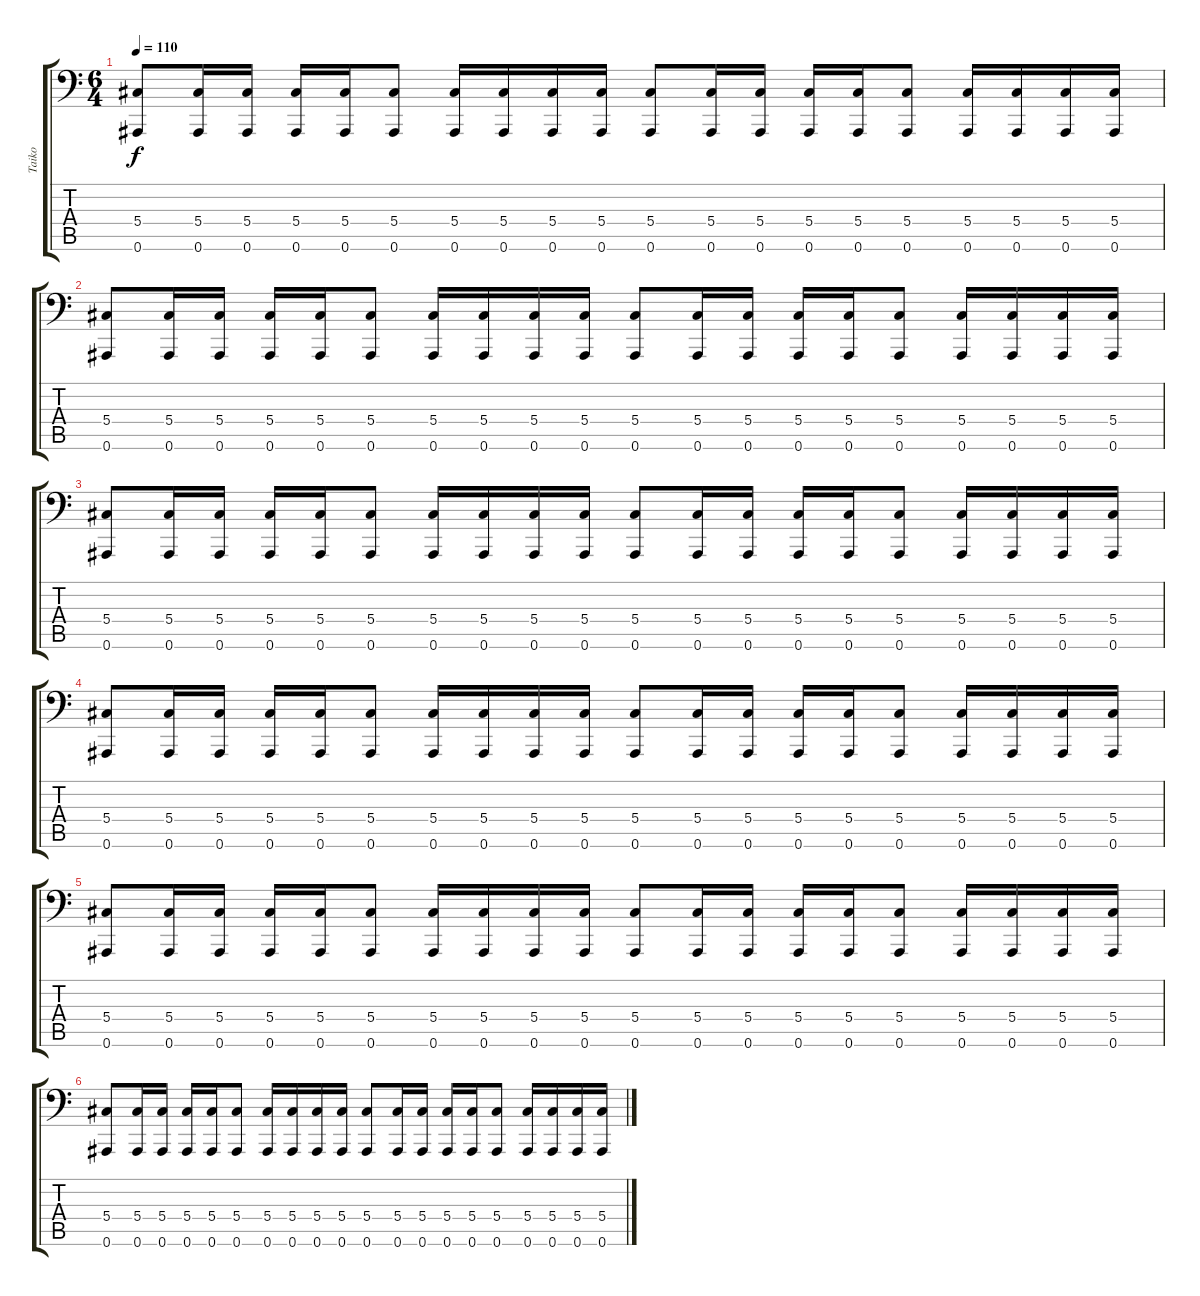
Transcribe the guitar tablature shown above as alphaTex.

\track ("Taiko" "Taiko") {instrument taikodrum}
\staff {score tabs}
\tuning (Bb3 F3 Db3 Ab2 Eb2 Bb1) {hide}
\ts (6 4)
\tempo 110
\clef f4
\ks c
(5.4 0.6).8{dy f} (5.4 0.6).16 (5.4 0.6).16 (5.4 0.6).16 (5.4 0.6).16 (5.4 0.6).8 (5.4 0.6).16 (5.4 0.6).16 (5.4 0.6).16 (5.4 0.6).16 (5.4 0.6).8 (5.4 0.6).16 (5.4 0.6).16 (5.4 0.6).16 (5.4 0.6).16 (5.4 0.6).8 (5.4 0.6).16 (5.4 0.6).16 (5.4 0.6).16 (5.4 0.6).16 |
(5.4 0.6).8 (5.4 0.6).16 (5.4 0.6).16 (5.4 0.6).16 (5.4 0.6).16 (5.4 0.6).8 (5.4 0.6).16 (5.4 0.6).16 (5.4 0.6).16 (5.4 0.6).16 (5.4 0.6).8 (5.4 0.6).16 (5.4 0.6).16 (5.4 0.6).16 (5.4 0.6).16 (5.4 0.6).8 (5.4 0.6).16 (5.4 0.6).16 (5.4 0.6).16 (5.4 0.6).16 |
(5.4 0.6).8 (5.4 0.6).16 (5.4 0.6).16 (5.4 0.6).16 (5.4 0.6).16 (5.4 0.6).8 (5.4 0.6).16 (5.4 0.6).16 (5.4 0.6).16 (5.4 0.6).16 (5.4 0.6).8 (5.4 0.6).16 (5.4 0.6).16 (5.4 0.6).16 (5.4 0.6).16 (5.4 0.6).8 (5.4 0.6).16 (5.4 0.6).16 (5.4 0.6).16 (5.4 0.6).16 |
(5.4 0.6).8 (5.4 0.6).16 (5.4 0.6).16 (5.4 0.6).16 (5.4 0.6).16 (5.4 0.6).8 (5.4 0.6).16 (5.4 0.6).16 (5.4 0.6).16 (5.4 0.6).16 (5.4 0.6).8 (5.4 0.6).16 (5.4 0.6).16 (5.4 0.6).16 (5.4 0.6).16 (5.4 0.6).8 (5.4 0.6).16 (5.4 0.6).16 (5.4 0.6).16 (5.4 0.6).16 |
(5.4 0.6).8 (5.4 0.6).16 (5.4 0.6).16 (5.4 0.6).16 (5.4 0.6).16 (5.4 0.6).8 (5.4 0.6).16 (5.4 0.6).16 (5.4 0.6).16 (5.4 0.6).16 (5.4 0.6).8 (5.4 0.6).16 (5.4 0.6).16 (5.4 0.6).16 (5.4 0.6).16 (5.4 0.6).8 (5.4 0.6).16 (5.4 0.6).16 (5.4 0.6).16 (5.4 0.6).16 |
(5.4 0.6).8 (5.4 0.6).16 (5.4 0.6).16 (5.4 0.6).16 (5.4 0.6).16 (5.4 0.6).8 (5.4 0.6).16 (5.4 0.6).16 (5.4 0.6).16 (5.4 0.6).16 (5.4 0.6).8 (5.4 0.6).16 (5.4 0.6).16 (5.4 0.6).16 (5.4 0.6).16 (5.4 0.6).8 (5.4 0.6).16 (5.4 0.6).16 (5.4 0.6).16 (5.4 0.6).16
